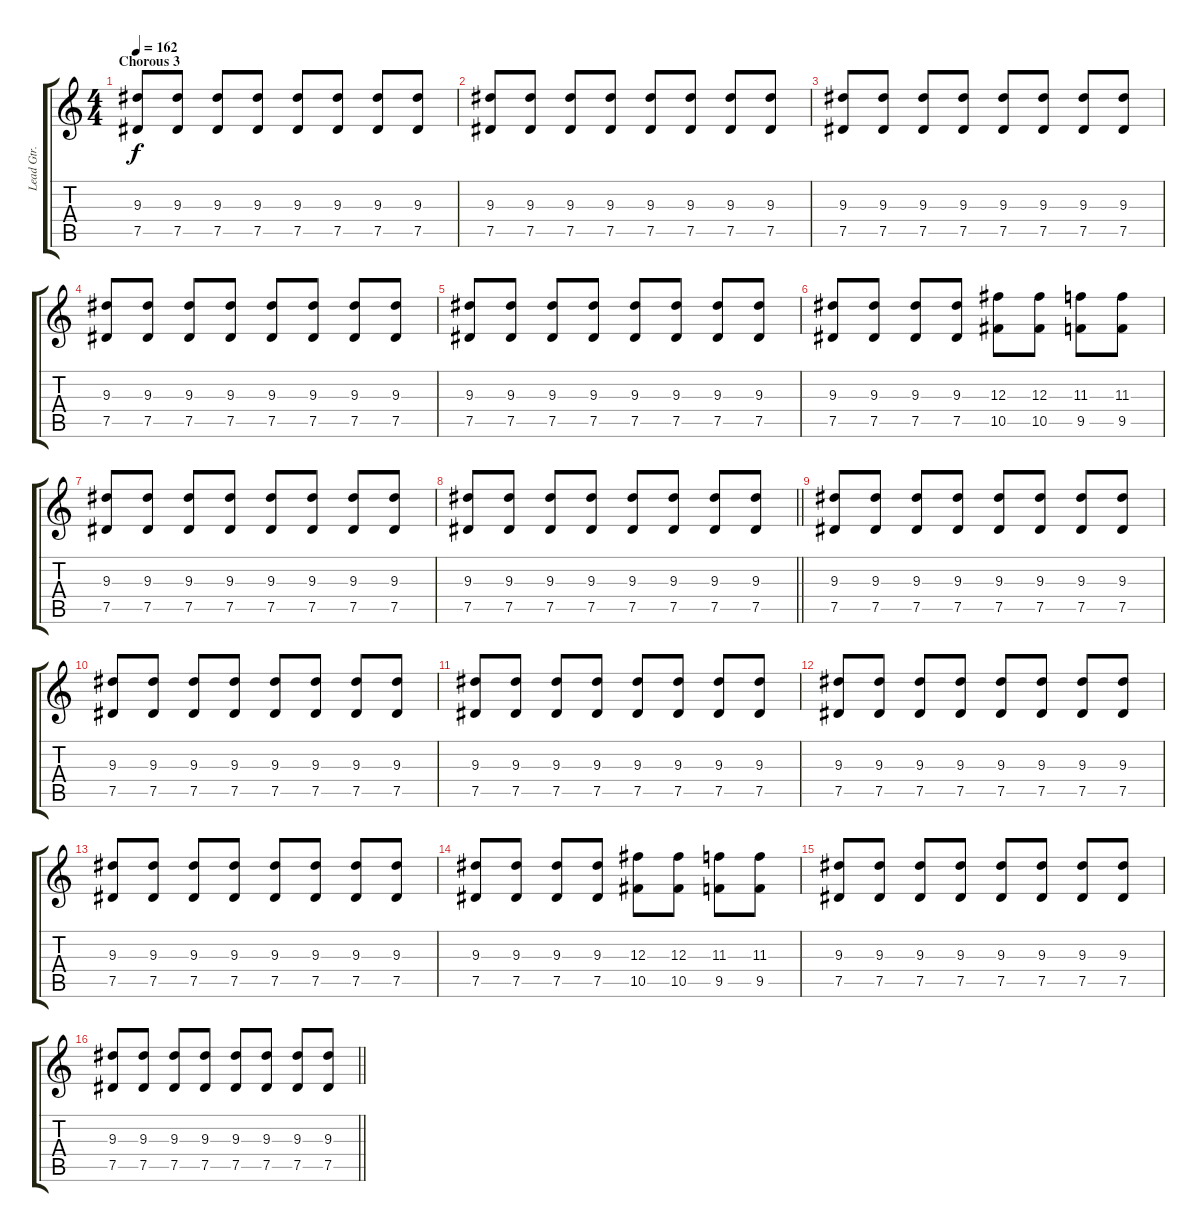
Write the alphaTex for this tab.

\track ("Lead Gtr. 1" "Lead Gtr. ") {instrument distortionguitar}
\staff {score tabs}
\tuning (Eb4 Bb3 Gb3 Db3 Ab2 Db2) {hide}
\ts (4 4)
\section ("" "Chorous 3")
\tempo 162
\clef g2
\ks c
(9.3 7.5).8{dy f volume 8} (9.3 7.5).8 (9.3 7.5).8 (9.3 7.5).8 (9.3 7.5).8 (9.3 7.5).8 (9.3 7.5).8 (9.3 7.5).8 |
(9.3 7.5).8 (9.3 7.5).8 (9.3 7.5).8 (9.3 7.5).8 (9.3 7.5).8 (9.3 7.5).8 (9.3 7.5).8 (9.3 7.5).8 |
(9.3 7.5).8 (9.3 7.5).8 (9.3 7.5).8 (9.3 7.5).8 (9.3 7.5).8 (9.3 7.5).8 (9.3 7.5).8 (9.3 7.5).8 |
(9.3 7.5).8 (9.3 7.5).8 (9.3 7.5).8 (9.3 7.5).8 (9.3 7.5).8 (9.3 7.5).8 (9.3 7.5).8 (9.3 7.5).8 |
(9.3 7.5).8 (9.3 7.5).8 (9.3 7.5).8 (9.3 7.5).8 (9.3 7.5).8 (9.3 7.5).8 (9.3 7.5).8 (9.3 7.5).8 |
(9.3 7.5).8 (9.3 7.5).8 (9.3 7.5).8 (9.3 7.5).8 (12.3 10.5).8 (12.3 10.5).8 (11.3 9.5).8 (11.3 9.5).8 |
(9.3 7.5).8 (9.3 7.5).8 (9.3 7.5).8 (9.3 7.5).8 (9.3 7.5).8 (9.3 7.5).8 (9.3 7.5).8 (9.3 7.5).8 |
\barLineRight lightlight
(9.3 7.5).8 (9.3 7.5).8 (9.3 7.5).8 (9.3 7.5).8 (9.3 7.5).8 (9.3 7.5).8 (9.3 7.5).8 (9.3 7.5).8 |
\section ("" "")
(9.3 7.5).8 (9.3 7.5).8 (9.3 7.5).8 (9.3 7.5).8 (9.3 7.5).8 (9.3 7.5).8 (9.3 7.5).8 (9.3 7.5).8 |
(9.3 7.5).8 (9.3 7.5).8 (9.3 7.5).8 (9.3 7.5).8 (9.3 7.5).8 (9.3 7.5).8 (9.3 7.5).8 (9.3 7.5).8 |
(9.3 7.5).8 (9.3 7.5).8 (9.3 7.5).8 (9.3 7.5).8 (9.3 7.5).8 (9.3 7.5).8 (9.3 7.5).8 (9.3 7.5).8 |
(9.3 7.5).8 (9.3 7.5).8 (9.3 7.5).8 (9.3 7.5).8 (9.3 7.5).8 (9.3 7.5).8 (9.3 7.5).8 (9.3 7.5).8 |
(9.3 7.5).8 (9.3 7.5).8 (9.3 7.5).8 (9.3 7.5).8 (9.3 7.5).8 (9.3 7.5).8 (9.3 7.5).8 (9.3 7.5).8 |
(9.3 7.5).8 (9.3 7.5).8 (9.3 7.5).8 (9.3 7.5).8 (12.3 10.5).8 (12.3 10.5).8 (11.3 9.5).8 (11.3 9.5).8 |
(9.3 7.5).8 (9.3 7.5).8 (9.3 7.5).8 (9.3 7.5).8 (9.3 7.5).8 (9.3 7.5).8 (9.3 7.5).8 (9.3 7.5).8 |
\barLineRight lightlight
(9.3 7.5).8 (9.3 7.5).8 (9.3 7.5).8 (9.3 7.5).8 (9.3 7.5).8 (9.3 7.5).8 (9.3 7.5).8 (9.3 7.5).8
